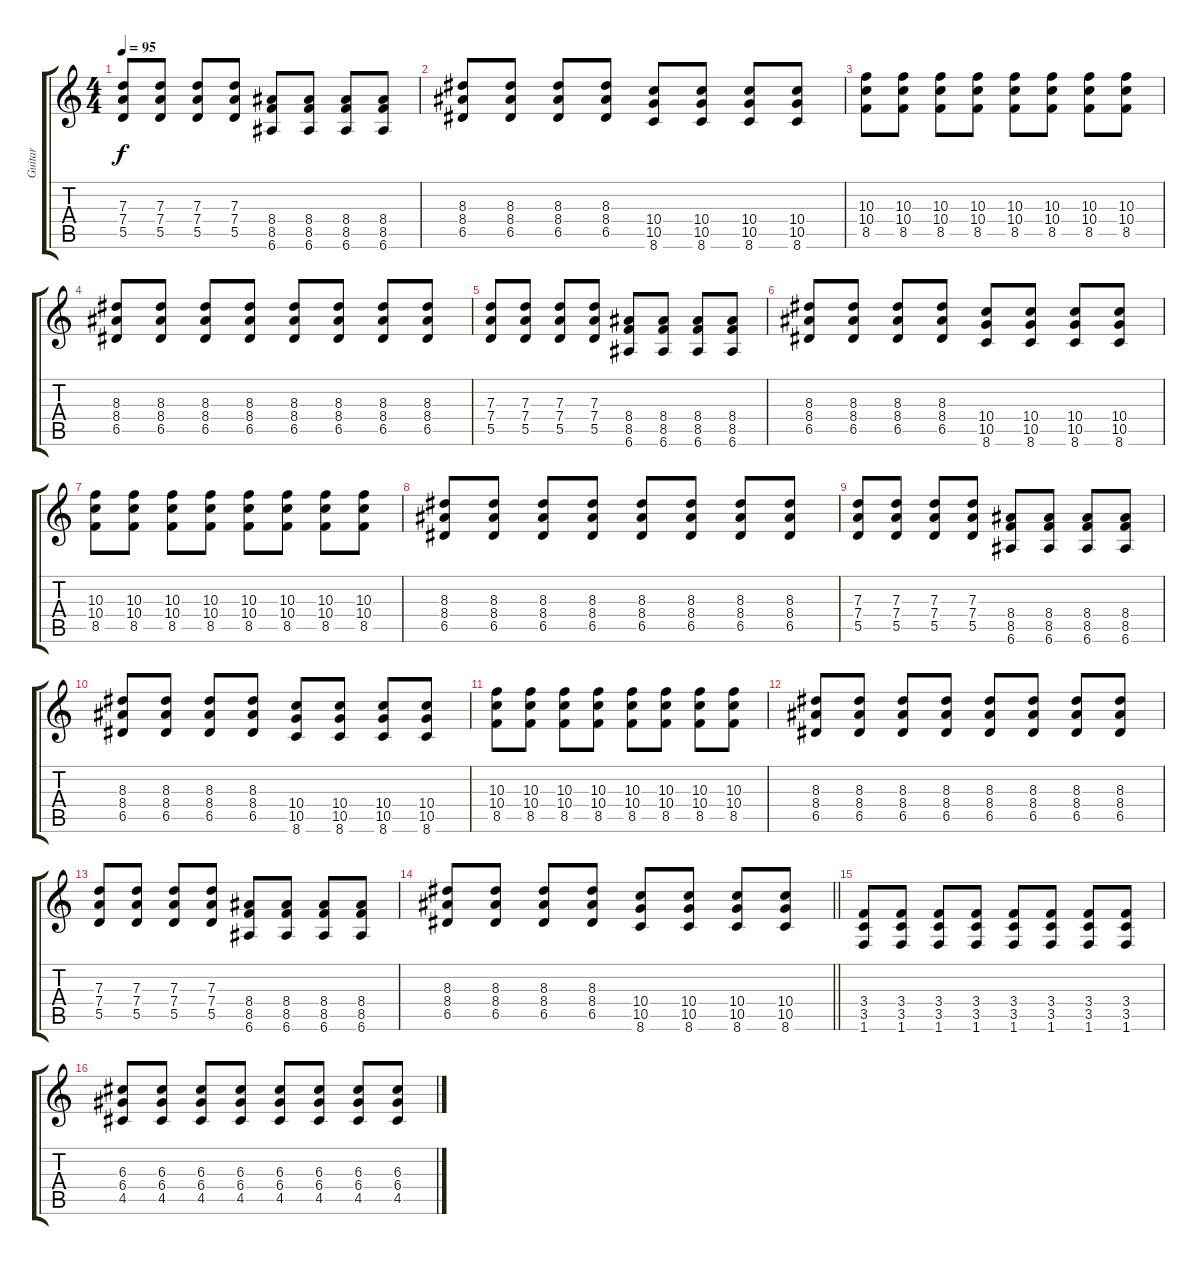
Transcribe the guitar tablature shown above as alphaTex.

\track ("Guitar " "Guitar ") {instrument distortionguitar}
\staff {score tabs}
\tuning (E4 B3 G3 D3 A2 E2) {hide}
\ts (4 4)
\tempo 95
\clef g2
\ks c
(7.3 7.4 5.5).8{dy f} (7.3 7.4 5.5).8 (7.3 7.4 5.5).8 (7.3 7.4 5.5).8 (8.4 8.5 6.6).8 (8.4 8.5 6.6).8 (8.4 8.5 6.6).8 (8.4 8.5 6.6).8 |
(8.3 8.4 6.5).8 (8.3 8.4 6.5).8 (8.3 8.4 6.5).8 (8.3 8.4 6.5).8 (10.4 10.5 8.6).8 (10.4 10.5 8.6).8 (10.4 10.5 8.6).8 (10.4 10.5 8.6).8 |
(10.3 10.4 8.5).8 (10.3 10.4 8.5).8 (10.3 10.4 8.5).8 (10.3 10.4 8.5).8 (10.3 10.4 8.5).8 (10.3 10.4 8.5).8 (10.3 10.4 8.5).8 (10.3 10.4 8.5).8 |
(8.3 8.4 6.5).8 (8.3 8.4 6.5).8 (8.3 8.4 6.5).8 (8.3 8.4 6.5).8 (8.3 8.4 6.5).8 (8.3 8.4 6.5).8 (8.3 8.4 6.5).8 (8.3 8.4 6.5).8 |
(7.3 7.4 5.5).8 (7.3 7.4 5.5).8 (7.3 7.4 5.5).8 (7.3 7.4 5.5).8 (8.4 8.5 6.6).8 (8.4 8.5 6.6).8 (8.4 8.5 6.6).8 (8.4 8.5 6.6).8 |
(8.3 8.4 6.5).8 (8.3 8.4 6.5).8 (8.3 8.4 6.5).8 (8.3 8.4 6.5).8 (10.4 10.5 8.6).8 (10.4 10.5 8.6).8 (10.4 10.5 8.6).8 (10.4 10.5 8.6).8 |
(10.3 10.4 8.5).8 (10.3 10.4 8.5).8 (10.3 10.4 8.5).8 (10.3 10.4 8.5).8 (10.3 10.4 8.5).8 (10.3 10.4 8.5).8 (10.3 10.4 8.5).8 (10.3 10.4 8.5).8 |
(8.3 8.4 6.5).8 (8.3 8.4 6.5).8 (8.3 8.4 6.5).8 (8.3 8.4 6.5).8 (8.3 8.4 6.5).8 (8.3 8.4 6.5).8 (8.3 8.4 6.5).8 (8.3 8.4 6.5).8 |
(7.3 7.4 5.5).8 (7.3 7.4 5.5).8 (7.3 7.4 5.5).8 (7.3 7.4 5.5).8 (8.4 8.5 6.6).8 (8.4 8.5 6.6).8 (8.4 8.5 6.6).8 (8.4 8.5 6.6).8 |
(8.3 8.4 6.5).8 (8.3 8.4 6.5).8 (8.3 8.4 6.5).8 (8.3 8.4 6.5).8 (10.4 10.5 8.6).8 (10.4 10.5 8.6).8 (10.4 10.5 8.6).8 (10.4 10.5 8.6).8 |
(10.3 10.4 8.5).8 (10.3 10.4 8.5).8 (10.3 10.4 8.5).8 (10.3 10.4 8.5).8 (10.3 10.4 8.5).8 (10.3 10.4 8.5).8 (10.3 10.4 8.5).8 (10.3 10.4 8.5).8 |
(8.3 8.4 6.5).8 (8.3 8.4 6.5).8 (8.3 8.4 6.5).8 (8.3 8.4 6.5).8 (8.3 8.4 6.5).8 (8.3 8.4 6.5).8 (8.3 8.4 6.5).8 (8.3 8.4 6.5).8 |
(7.3 7.4 5.5).8 (7.3 7.4 5.5).8 (7.3 7.4 5.5).8 (7.3 7.4 5.5).8 (8.4 8.5 6.6).8 (8.4 8.5 6.6).8 (8.4 8.5 6.6).8 (8.4 8.5 6.6).8 |
\barLineRight lightlight
(8.3 8.4 6.5).8 (8.3 8.4 6.5).8 (8.3 8.4 6.5).8 (8.3 8.4 6.5).8 (10.4 10.5 8.6).8 (10.4 10.5 8.6).8 (10.4 10.5 8.6).8 (10.4 10.5 8.6).8 |
(3.4 3.5 1.6).8{volume 12} (3.4 3.5 1.6).8 (3.4 3.5 1.6).8 (3.4 3.5 1.6).8 (3.4 3.5 1.6).8 (3.4 3.5 1.6).8 (3.4 3.5 1.6).8 (3.4 3.5 1.6).8 |
(6.3 6.4 4.5).8 (6.3 6.4 4.5).8 (6.3 6.4 4.5).8 (6.3 6.4 4.5).8 (6.3 6.4 4.5).8 (6.3 6.4 4.5).8 (6.3 6.4 4.5).8 (6.3 6.4 4.5).8
